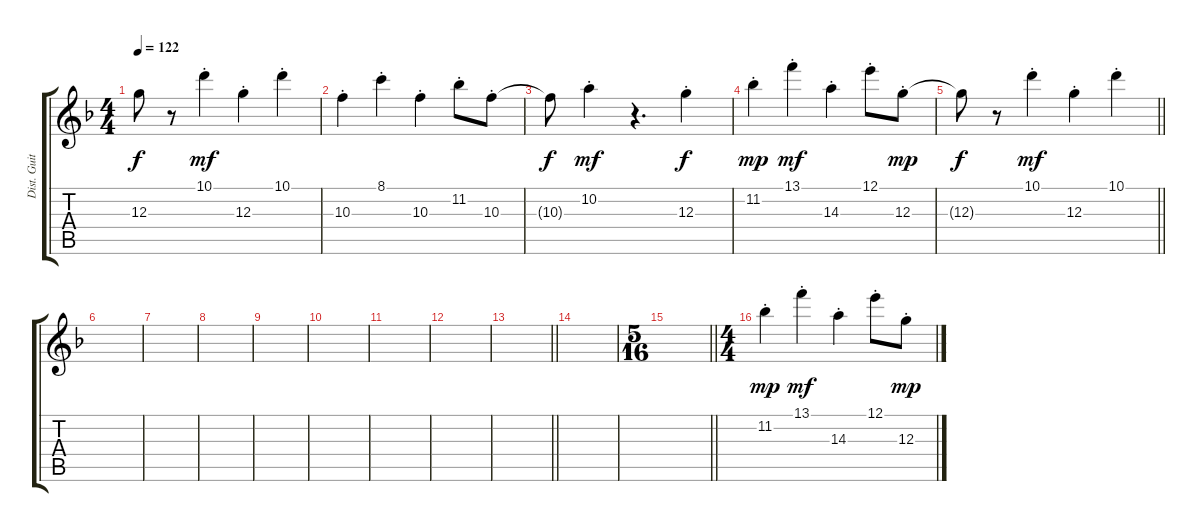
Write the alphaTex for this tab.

\track ("Dist. Guitar" "Dist. Guit") {instrument distortionguitar}
\staff {score tabs}
\tuning (E4 B3 G3 D3 A2 E2) {hide}
\ts (4 4)
\tempo 122
\clef g2
\ks f
12.3{t}.8{dy f} r.8 10.1{st}.4{dy mf} 12.3{st}.4 10.1{st}.4 |
10.3{st}.4 8.1{st}.4 10.3{st}.4 11.2{st}.8 10.3{st}.8 |
10.3{t}.8{dy f} 10.2{st}.4{dy mf} r.4{d} 12.3{st}.4{dy f} |
11.2{st}.4{dy mp} 13.1{st}.4{dy mf} 14.3{st}.4 12.1{st}.8 12.3{st}.8{dy mp} |
\barLineRight lightlight
12.3{t}.8{dy f} r.8 10.1{st}.4{dy mf} 12.3{st}.4 10.1{st}.4 |
|
|
|
|
|
|
|
\barLineRight lightlight
|
|
\ts (5 16)
\barLineRight lightlight
|
\ts (4 4)
11.2{st}.4{dy mp} 13.1{st}.4{dy mf} 14.3{st}.4 12.1{st}.8 12.3{st}.8{dy mp}
